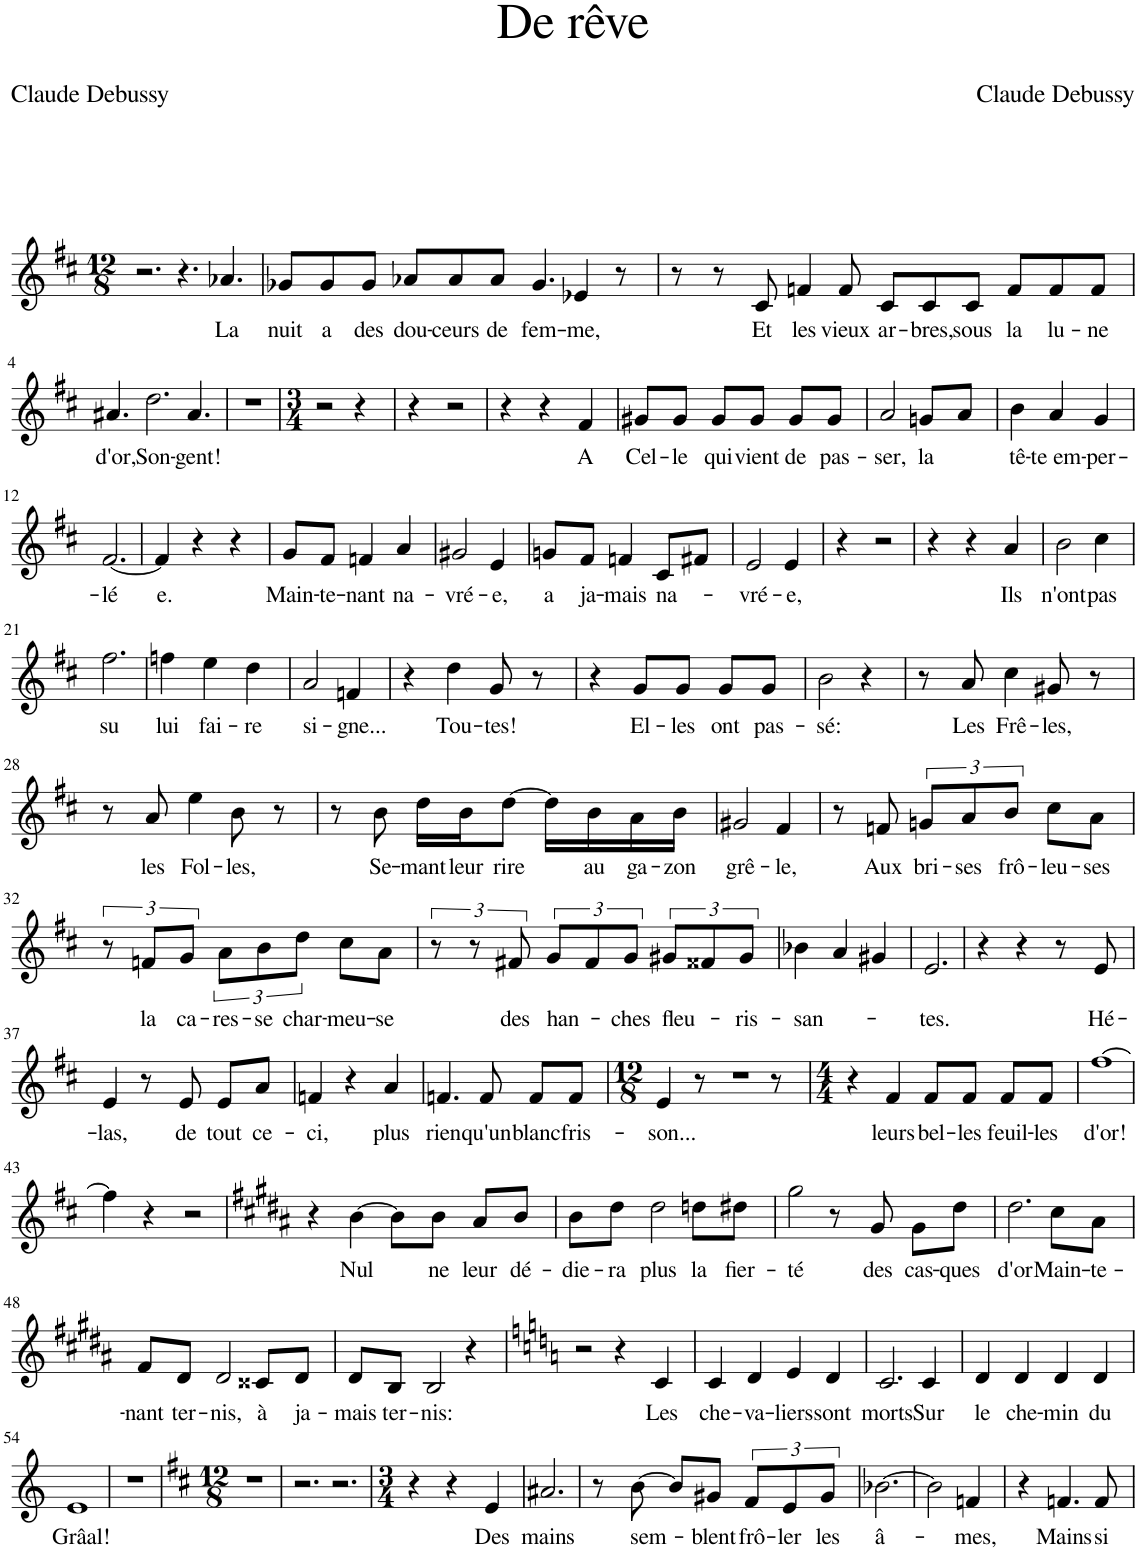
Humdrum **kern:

**kern	**text
*part1	*part1
*staff1	*staff1
*I"Piano	*
*I'Pno	*
*clefG2	*
*k[f#c#]	*
*M12/8	*
=1	=1
2.r	.
4.r	.
!	!LO:LY:b
4.a-X/	La
=2	=2
!	!LO:LY:b
8g-X/L	nuit
!	!LO:LY:b
8g-/	a
!	!LO:LY:b
8g-/J	des
!	!LO:LY:b
8a-X/L	dou-
!	!LO:LY:b
8a-/	-ceurs
!	!LO:LY:b
8a-/J	de
!	!LO:LY:b
4.g-/	fem-
!	!LO:LY:b
4e-X/	-me,
8r	.
=3	=3
8r	.
8r	.
!	!LO:LY:b
8c#/	Et
!	!LO:LY:b
4fn/	les
!	!LO:LY:b
8f/	vieux
!	!LO:LY:b
8c#/L	ar-
!	!LO:LY:b
8c#/	-bres,
!	!LO:LY:b
8c#/J	sous
!	!LO:LY:b
8f/L	la
!	!LO:LY:b
8f/	lu-
!	!LO:LY:b
8f/J	-ne
!!LO:LB:g=z
=4	=4
!	!LO:LY:b
4.a#X/	d'or,
!	!LO:LY:b
2.dd\	Son-
!	!LO:LY:b
4.a#/	-gent!
=5	=5
1.r	.
=6	=6
*M3/4	*
2r	.
4r	.
=7	=7
4r	.
2r	.
=8	=8
4r	.
4r	.
!	!LO:LY:b
4f#/	A
=9	=9
!	!LO:LY:b
8g#X/L	Cel-
!	!LO:LY:b
8g#/J	-le
!	!LO:LY:b
8g#/L	qui
!	!LO:LY:b
8g#/J	vient
!	!LO:LY:b
8g#/L	de
!	!LO:LY:b
8g#/J	pas-
=10	=10
!	!LO:LY:b
2a/	-ser,
!	!LO:LY:b
8gn/L	la
8a/J	.
=11	=11
!	!LO:LY:b
4b\	tê-
!	!LO:LY:b
4a/	-te em-
!	!LO:LY:b
4g/	-per-
!!LO:LB:g=z
=12	=12
!	!LO:LY:b
[2.f#/	-lé
=13	=13
!	!LO:LY:b
4f#/]	-e.
4r	.
4r	.
=14	=14
!	!LO:LY:b
8g/L	Main-
!	!LO:LY:b
8f#/J	-te-
!	!LO:LY:b
4fn/	-nant
!	!LO:LY:b
4a/	na-
=15	=15
!	!LO:LY:b
2g#X/	-vré-
!	!LO:LY:b
4e/	-e,
=16	=16
!	!LO:LY:b
8gn/L	a
!	!LO:LY:b
8f#/J	ja-
!	!LO:LY:b
4fn/	-mais
!	!LO:LY:b
8c#/L	na-
8f#X/J	.
=17	=17
!	!LO:LY:b
2e/	-vré-
!	!LO:LY:b
4e/	-e,
=18	=18
4r	.
2r	.
=19	=19
4r	.
4r	.
!	!LO:LY:b
4a/	Ils
=20	=20
!	!LO:LY:b
2b\	n'ont
!	!LO:LY:b
4cc#\	pas
!!LO:LB:g=z
=21	=21
!	!LO:LY:b
2.ff#\	su
=22	=22
!	!LO:LY:b
4ffn\	lui
!	!LO:LY:b
4ee\	fai-
!	!LO:LY:b
4dd\	-re
=23	=23
!	!LO:LY:b
2a/	si-
!	!LO:LY:b
4fn/	-gne...
=24	=24
4r	.
!	!LO:LY:b
4dd\	Tou-
!	!LO:LY:b
8g/	-tes!
8r	.
=25	=25
4r	.
!	!LO:LY:b
8g/L	El-
!	!LO:LY:b
8g/J	-les
!	!LO:LY:b
8g/L	ont
!	!LO:LY:b
8g/J	pas-
=26	=26
!	!LO:LY:b
2b\	-sé:
4r	.
=27	=27
8r	.
!	!LO:LY:b
8a/	Les
!	!LO:LY:b
4cc#\	Frê-
!	!LO:LY:b
8g#X/	-les,
8r	.
!!LO:LB:g=z
=28	=28
8r	.
!	!LO:LY:b
8a/	les
!	!LO:LY:b
4ee\	Fol-
!	!LO:LY:b
8b\	-les,
8r	.
=29	=29
8r	.
!	!LO:LY:b
8b\	Se-
!	!LO:LY:b
16dd\LL	-mant
!	!LO:LY:b
16b\J	leur
!	!LO:LY:b
[8dd\J	rire
16dd\LL]	.
!	!LO:LY:b
16b\	au
!	!LO:LY:b
16a\	ga-
!	!LO:LY:b
16b\JJ	-zon
=30	=30
!	!LO:LY:b
2g#X/	grê-
!	!LO:LY:b
4f#/	-le,
=31	=31
8r	.
!	!LO:LY:b
8fn/	Aux
!	!LO:LY:b
12gn/L	bri-
!	!LO:LY:b
12a/	-ses
!	!LO:LY:b
12b/J	frô-
!	!LO:LY:b
8cc#\L	-leu-
!	!LO:LY:b
8a\J	-ses
!!LO:LB:g=z
=32	=32
12r	.
!	!LO:LY:b
12fn/L	la
!	!LO:LY:b
12g/J	ca-
!	!LO:LY:b
12a\L	-res-
!	!LO:LY:b
12b\	-se
!	!LO:LY:b
12dd\J	char-
!	!LO:LY:b
8cc#\L	-meu-
!	!LO:LY:b
8a\J	-se
=33	=33
12r	.
12r	.
!	!LO:LY:b
12f#X/	des
!	!LO:LY:b
12g/L	han-
12f#/	.
!	!LO:LY:b
12g/J	-ches
!	!LO:LY:b
12g#X/L	fleu-
12f##X/	.
!	!LO:LY:b
12g#/J	-ris-
=34	=34
!	!LO:LY:b
4b-X\	-san-
4a/	.
4g#X/	.
=35	=35
!	!LO:LY:b
2.e/	-tes.
=36	=36
4r	.
4r	.
8r	.
!	!LO:LY:b
8e/	Hé-
!!LO:LB:g=z
=37	=37
!	!LO:LY:b
4e/	-las,
8r	.
!	!LO:LY:b
8e/	de
!	!LO:LY:b
8e/L	tout
!	!LO:LY:b
8a/J	ce-
=38	=38
!	!LO:LY:b
4fn/	-ci,
4r	.
!	!LO:LY:b
4a/	plus
=39	=39
!	!LO:LY:b
4.fn/	rien
!	!LO:LY:b
8f/	qu'un
!	!LO:LY:b
8f/L	blanc
!	!LO:LY:b
8f/J	fris-
=40	=40
*M12/8	*
!	!LO:LY:b
4e/	-son...
8r	.
1r	.
8r	.
=41	=41
*M4/4	*
4r	.
!	!LO:LY:b
4f#/	leurs
!	!LO:LY:b
8f#/L	bel-
!	!LO:LY:b
8f#/J	-les
!	!LO:LY:b
8f#/L	feuil-
!	!LO:LY:b
8f#/J	-les
=42	=42
!	!LO:LY:b
[1ff#	d'or!
!!LO:LB:g=z
=43	=43
4ff#\]	.
4r	.
2r	.
=44	=44
*k[f#c#g#d#a#]	*
4r	.
!	!LO:LY:b
[4b\	Nul
8b\L]	.
!	!LO:LY:b
8b\J	ne
!	!LO:LY:b
8a#/L	leur
!	!LO:LY:b
8b/J	dé-
=45	=45
!	!LO:LY:b
8b\L	-die-
!	!LO:LY:b
8dd#\J	-ra
!	!LO:LY:b
2dd#\	plus
!	!LO:LY:b
8ddn\L	la
!	!LO:LY:b
8dd#X\J	fier-
=46	=46
!	!LO:LY:b
2gg#\	-té
8r	.
!	!LO:LY:b
8g#/	des
!	!LO:LY:b
8g#\L	cas-
!	!LO:LY:b
8dd#\J	-ques
=47	=47
!	!LO:LY:b
2.dd#\	d'or
!	!LO:LY:b
8cc#\L	Main-
!	!LO:LY:b
8a#\J	-te-
!!LO:LB:g=z
=48	=48
!	!LO:LY:b
8f#/L	-nant
!	!LO:LY:b
8d#/J	ter-
!	!LO:LY:b
2d#/	-nis,
!	!LO:LY:b
8c##X/L	à
!	!LO:LY:b
8d#/J	ja-
=49	=49
!	!LO:LY:b
8d#/L	-mais
!	!LO:LY:b
8B/J	ter-
!	!LO:LY:b
2B/	-nis:
4r	.
=50	=50
*k[]	*
2r	.
4r	.
!	!LO:LY:b
4c/	Les
=51	=51
!	!LO:LY:b
4c/	che-
!	!LO:LY:b
4d/	-va-
!	!LO:LY:b
4e/	-liers
!	!LO:LY:b
4d/	sont
=52	=52
!	!LO:LY:b
2.c/	morts
!	!LO:LY:b
4c/	Sur
=53	=53
!	!LO:LY:b
4d/	le
!	!LO:LY:b
4d/	che-
!	!LO:LY:b
4d/	-min
!	!LO:LY:b
4d/	du
!!LO:LB:g=z
=54	=54
!	!LO:LY:b
1e	Grâal!
=55	=55
1r	.
=56	=56
*k[f#c#]	*
*M12/8	*
1.r	.
=57	=57
2.r	.
2.r	.
=58	=58
*M3/4	*
4r	.
4r	.
!	!LO:LY:b
4e/	Des
=59	=59
!	!LO:LY:b
2.a#X/	mains
=60	=60
8r	.
!	!LO:LY:b
[8b\	sem-
8b/L]	.
!	!LO:LY:b
8g#X/J	-blent
!	!LO:LY:b
12f#/L	frô-
!	!LO:LY:b
12e/	-ler
!	!LO:LY:b
12g#/J	les
=61	=61
!	!LO:LY:b
[2.b-X\	â-
=62	=62
2b-\]	.
!	!LO:LY:b
4fn/	-mes,
=63	=63
4r	.
!	!LO:LY:b
4.fn/	Mains
!	!LO:LY:b
8f/	si
=	=
*-	*-
